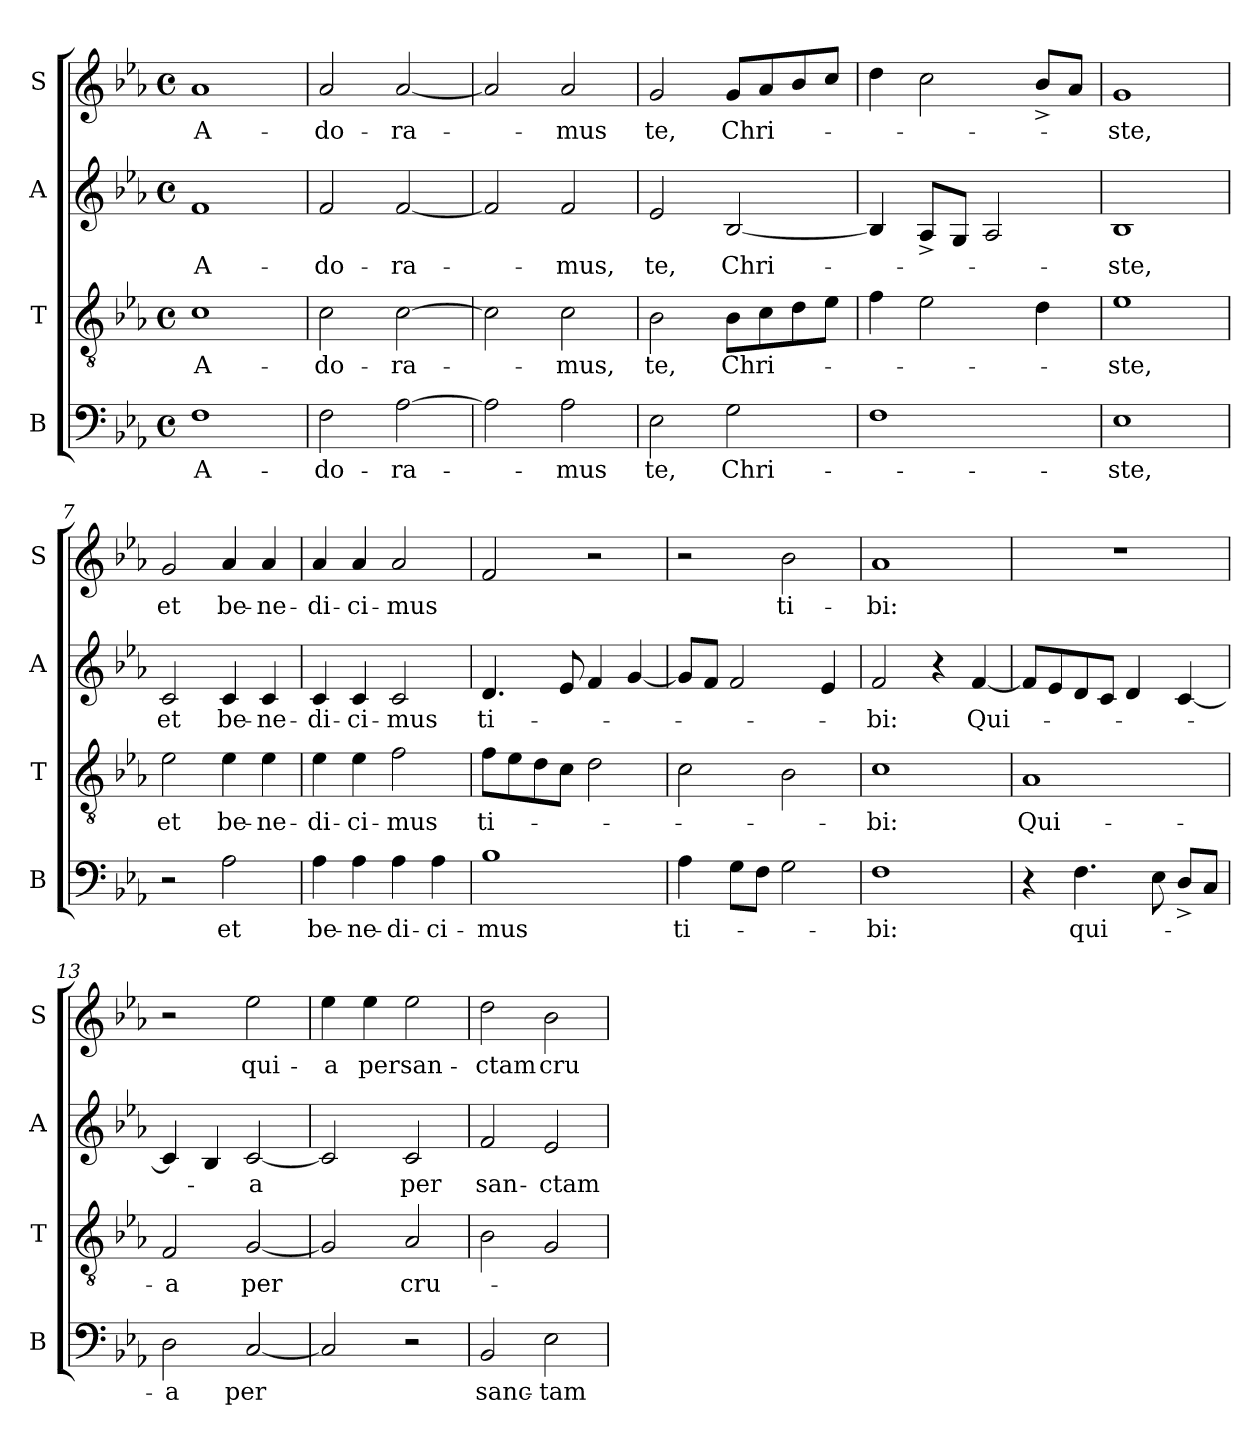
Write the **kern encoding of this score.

**kern	**text	**kern	**text	**kern	**text	**kern	**text
*part4	*part4	*part3	*part3	*part2	*part2	*part1	*part1
*staff4	*staff4	*staff3	*staff3	*staff2	*staff2	*staff1	*staff1
*I"B	*	*I"T	*	*I"A	*	*I"S	*
*I'B	*	*I'T	*	*I'A	*	*I'S	*
*clefF4	*	*clefGv2	*	*clefG2	*	*clefG2	*
*k[b-e-a-]	*	*k[b-e-a-]	*	*k[b-e-a-]	*	*k[b-e-a-]	*
*E-:	*	*E-:	*	*E-:	*	*E-:	*
*M4/4	*	*M4/4	*	*M4/4	*	*M4/4	*
*met(c)	*	*met(c)	*	*met(c)	*	*met(c)	*
=1	=1	=1	=1	=1	=1	=1	=1
!	!LO:LY:b	!	!LO:LY:b	!	!LO:LY:b	!	!LO:LY:b
1F	A-	1c	A-	1f	A-	1a-	A-
=2	=2	=2	=2	=2	=2	=2	=2
!	!LO:LY:b	!	!LO:LY:b	!	!LO:LY:b	!	!LO:LY:b
2F\	-do-	2c\	-do-	2f/	-do-	2a-/	-do-
!	!LO:LY:b	!	!LO:LY:b	!	!LO:LY:b	!	!LO:LY:b
[>2A-\	-ra-	[>2c\	-ra-	[<2f/	-ra-	[<2a-/	-ra-
=3	=3	=3	=3	=3	=3	=3	=3
2A-\]	.	2c\]	.	2f/]	.	2a-/]	.
!	!LO:LY:b	!	!LO:LY:b	!	!LO:LY:b	!	!LO:LY:b
2A-\	-mus	2c\	-mus,	2f/	-mus,	2a-/	-mus
=4	=4	=4	=4	=4	=4	=4	=4
!	!LO:LY:b	!	!LO:LY:b	!	!LO:LY:b	!	!LO:LY:b
2E-\	te,	2B-\	te,	2e-/	te,	2g/	te,
!	!LO:LY:b	!	!LO:LY:b	!	!LO:LY:b	!	!LO:LY:b
2G\	Chri-	8B-\L	Chri-	[<2B-/	Chri-	8g/L	Chri-
.	.	8c\	.	.	.	8a-/	.
.	.	8d\	.	.	.	8b-/	.
.	.	8e-\J	.	.	.	8cc/J	.
=5	=5	=5	=5	=5	=5	=5	=5
1F	.	4f\	.	4B-/]	.	4dd\	.
.	.	2e-\	.	8A-^</L	.	2cc\	.
.	.	.	.	8G/J	.	.	.
.	.	.	.	2A-/	.	.	.
.	.	4d\	.	.	.	8b-^</L	.
.	.	.	.	.	.	8a-/J	.
=6	=6	=6	=6	=6	=6	=6	=6
!	!LO:LY:b	!	!LO:LY:b	!	!LO:LY:b	!	!LO:LY:b
1E-	-ste,	1e-	-ste,	1B-	-ste,	1g	-ste,
=7	=7	=7	=7	=7	=7	=7	=7
!	!	!	!LO:LY:b	!	!LO:LY:b	!	!LO:LY:b
2r	.	2e-\	et	2c/	et	2g/	et
!	!LO:LY:b	!	!LO:LY:b	!	!LO:LY:b	!	!LO:LY:b
2A-\	et	4e-\	be-	4c/	be-	4a-/	be-
!	!	!	!LO:LY:b	!	!LO:LY:b	!	!LO:LY:b
.	.	4e-\	-ne-	4c/	-ne-	4a-/	-ne-
=8	=8	=8	=8	=8	=8	=8	=8
!	!LO:LY:b	!	!LO:LY:b	!	!LO:LY:b	!	!LO:LY:b
4A-\	be-	4e-\	-di-	4c/	-di-	4a-/	-di-
!	!LO:LY:b:rj	!	!LO:LY:b	!	!LO:LY:b	!	!LO:LY:b
4A-\	-ne-	4e-\	-ci-	4c/	-ci-	4a-/	-ci-
!	!LO:LY:b	!	!LO:LY:b	!	!LO:LY:b	!	!LO:LY:b
4A-\	-di-	2f\	-mus	2c/	-mus	2a-/	-mus
!	!LO:LY:b	!	!	!	!	!	!
4A-\	-ci-	.	.	.	.	.	.
!!LO:LB:g=z
=9	=9	=9	=9	=9	=9	=9	=9
!	!LO:LY:b	!	!LO:LY:b	!	!LO:LY:b	!	!
1B-	-mus	8f\L	ti-	4.d/	ti-	2f/	.
.	.	8e-\	.	.	.	.	.
.	.	8d\	.	.	.	.	.
.	.	8c\J	.	8e-/	.	.	.
.	.	2d\	.	4f/	.	2r	.
.	.	.	.	[<4g/	.	.	.
=10	=10	=10	=10	=10	=10	=10	=10
!	!LO:LY:b	!	!	!	!	!	!
4A-\	ti-	2c\	.	8g/L]	.	2r	.
.	.	.	.	8f/J	.	.	.
8G\L	.	.	.	2f/	.	.	.
8F\J	.	.	.	.	.	.	.
!	!	!	!	!	!	!	!LO:LY:b
2G\	.	2B-\	.	.	.	2b-\	ti-
.	.	.	.	4e-/	.	.	.
=11	=11	=11	=11	=11	=11	=11	=11
!	!LO:LY:b	!	!LO:LY:b	!	!LO:LY:b	!	!LO:LY:b
1F	-bi:	1c	-bi:	2f/	-bi:	1a-	-bi:
.	.	.	.	4r	.	.	.
!	!	!	!	!	!LO:LY:b	!	!
.	.	.	.	[<4f/	Qui-	.	.
=12	=12	=12	=12	=12	=12	=12	=12
!	!	!	!LO:LY:b	!	!	!	!
4r	.	1A-	Qui-	8f/L]	.	1r	.
.	.	.	.	8e-/	.	.	.
!	!LO:LY:b	!	!	!	!	!	!
4.F\	qui-	.	.	8d/	.	.	.
.	.	.	.	8c/J	.	.	.
.	.	.	.	4d/	.	.	.
8E-\	.	.	.	.	.	.	.
8D^</L	.	.	.	[<4c/	.	.	.
8C/J	.	.	.	.	.	.	.
=13	=13	=13	=13	=13	=13	=13	=13
!	!LO:LY:b	!	!LO:LY:b	!	!	!	!
2D\	-a	2F/	-a	4c/]	.	2r	.
.	.	.	.	4B-/	.	.	.
!	!LO:LY:b	!	!LO:LY:b	!	!LO:LY:b:rj	!	!LO:LY:b
[<2C/	per	[<2G/	per	[<2c/	-a	2ee-\	qui-
=14	=14	=14	=14	=14	=14	=14	=14
!	!	!	!	!	!	!	!LO:LY:b
2C/]	.	2G/]	.	2c/]	.	4ee-\	-a
!	!	!	!	!	!	!	!LO:LY:b
.	.	.	.	.	.	4ee-\	per
!	!	!	!LO:LY:b	!	!LO:LY:b	!	!LO:LY:b
2r	.	2A-/	cru-	2c/	per	2ee-\	san-
=15	=15	=15	=15	=15	=15	=15	=15
!	!LO:LY:b	!	!	!	!LO:LY:b	!	!LO:LY:b
2BB-/	sanc-	2B-\	.	2f/	san-	2dd\	-ctam
!	!LO:LY:b	!	!	!	!LO:LY:b	!	!LO:LY:b
2E-\	-tam	2G/	.	2e-/	-ctam	2b-\	cru-
=	=	=	=	=	=	=	=
*-	*-	*-	*-	*-	*-	*-	*-
